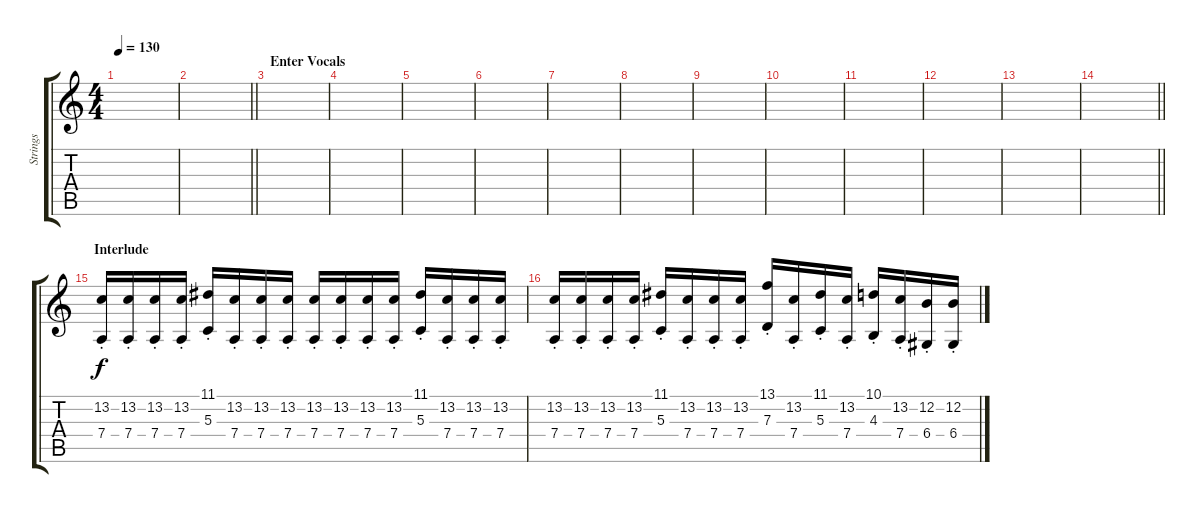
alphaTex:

\track ("Strings" "Strings") {instrument stringensemble1}
\staff {score tabs}
\tuning (E4 B3 G3 D3 A2 E2) {hide}
\ts (4 4)
\tempo 130
\clef g2
\ks c
|
\barLineRight lightlight
|
\section ("" "Enter Vocals")
|
|
|
|
|
|
|
|
|
|
|
\barLineRight lightlight
|
\section ("" "Interlude")
(13.2 7.4{st}).16{dy f} (13.2 7.4{st}).16 (13.2 7.4{st}).16 (13.2 7.4{st}).16 (11.1 5.3{st}).16 (13.2 7.4{st}).16 (13.2 7.4{st}).16 (13.2 7.4{st}).16 (13.2 7.4{st}).16 (13.2 7.4{st}).16 (13.2 7.4{st}).16 (13.2 7.4{st}).16 (11.1 5.3{st}).16 (13.2 7.4{st}).16 (13.2 7.4{st}).16 (13.2 7.4{st}).16 |
(13.2 7.4{st}).16 (13.2 7.4{st}).16 (13.2 7.4{st}).16 (13.2 7.4{st}).16 (11.1 5.3{st}).16 (13.2 7.4{st}).16 (13.2 7.4{st}).16 (13.2 7.4{st}).16 (13.1 7.3{st}).16 (13.2 7.4{st}).16 (11.1 5.3{st}).16 (13.2 7.4{st}).16 (10.1 4.3{st}).16 (13.2 7.4{st}).16 (12.2 6.4{st}).16 (12.2 6.4{st}).16
